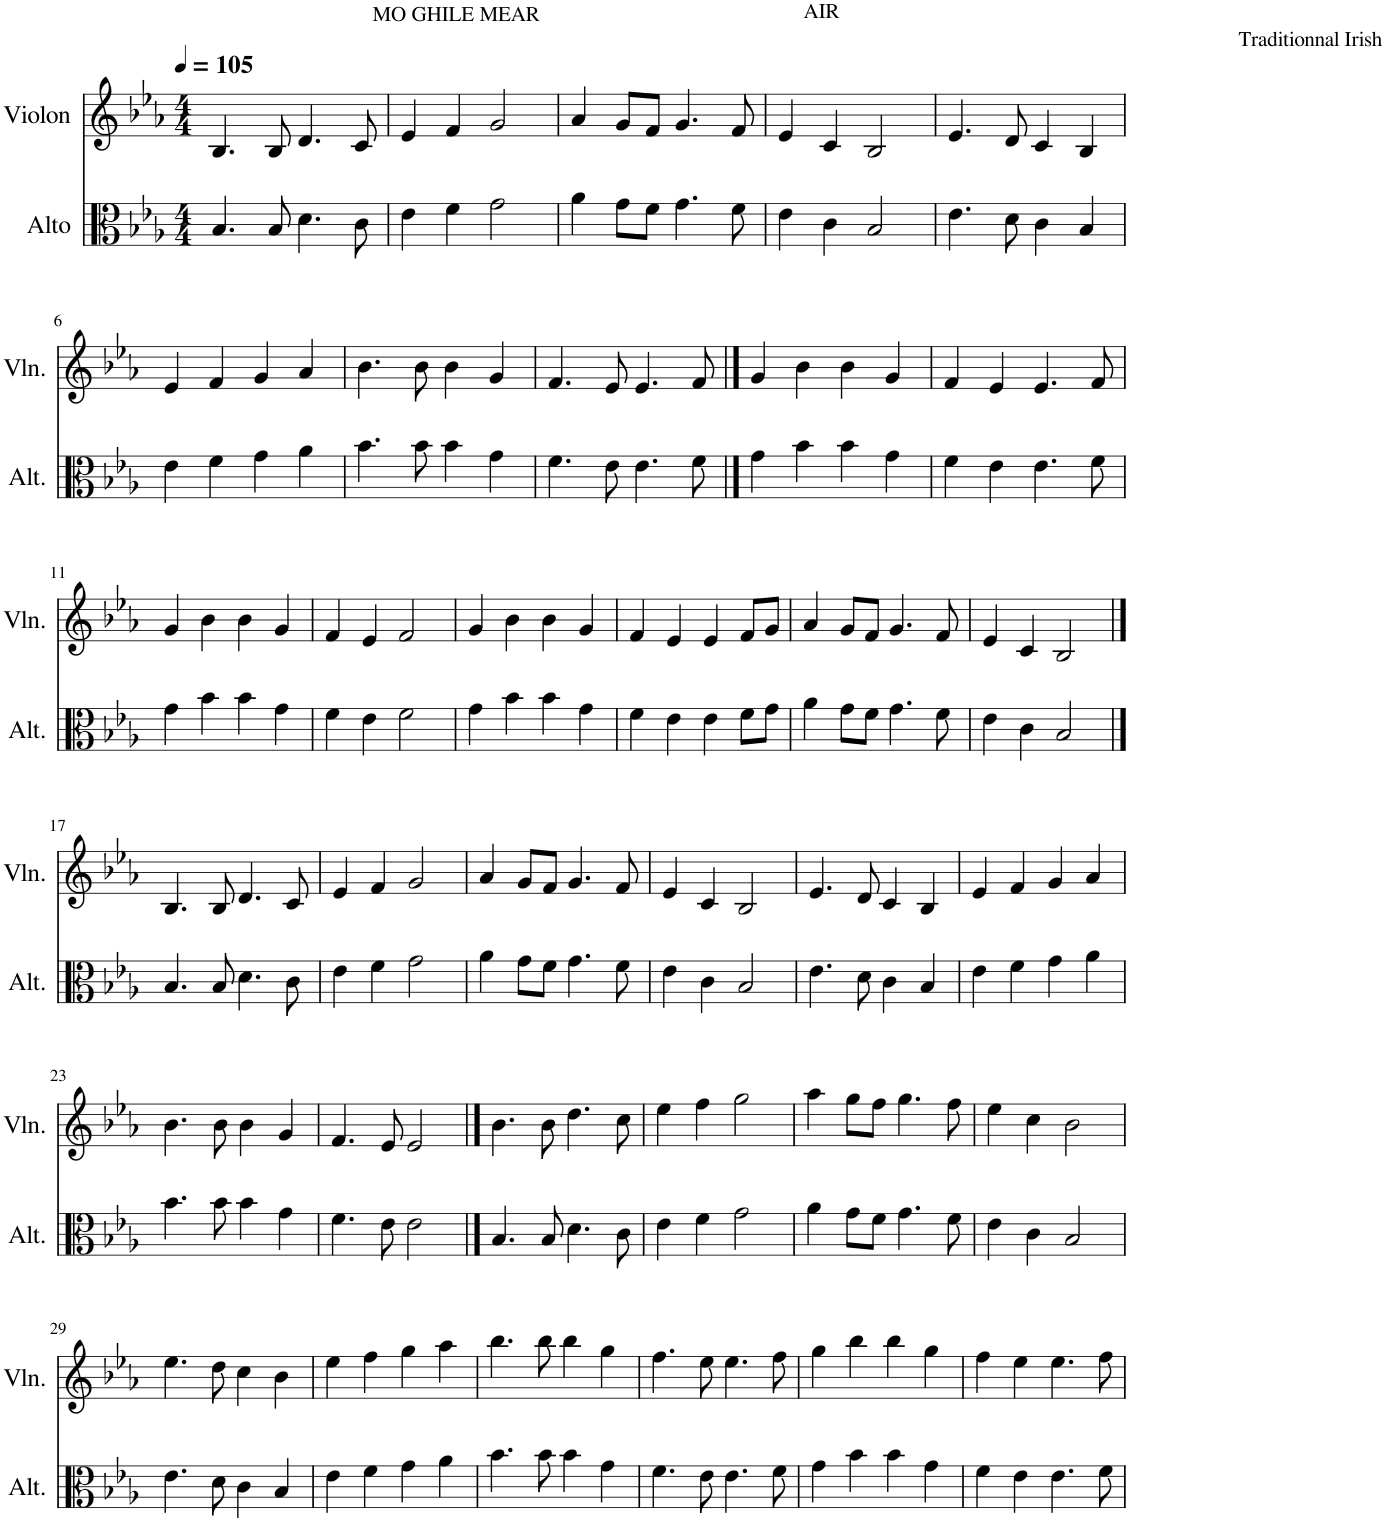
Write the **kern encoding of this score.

**kern	**kern
*part2	*part1
*staff2	*staff1
*I"Alto	*I"Violon
*I'Alt.	*I'Vln.
*clefC3	*clefG2
*k[b-e-a-]	*k[b-e-a-]
*M4/4	*M4/4
*MM105	*MM105
=1	=1
4.B-/	4.B-/
8B-/	8B-/
4.d\	4.d/
8c\	8c/
=2	=2
!	!LO:TX:a:t=MO GHILE MEAR
4e-\	4e-/
4f\	4f/
2g\	2g/
=3	=3
4a-\	4a-/
8g\L	8g/L
8f\J	8f/J
4.g\	4.g/
8f\	8f/
=4	=4
!	!LO:TX:a:t=AIR
4e-\	4e-/
4c\	4c/
2B-/	2B-/
=5	=5
!	!LO:TX:a:t=Traditionnal Irish
4.e-\	4.e-/
8d\	8d/
4c\	4c/
4B-/	4B-/
!!LO:LB:g=z
=6	=6
4e-\	4e-/
4f\	4f/
4g\	4g/
4a-\	4a-/
=7	=7
4.b-\	4.b-\
8b-\	8b-\
4b-\	4b-\
4g\	4g/
=8	=8
4.f\	4.f/
8e-\	8e-/
4.e-\	4.e-/
8f\	8f/
==9	==9
4g\	4g/
4b-\	4b-\
4b-\	4b-\
4g\	4g/
=10	=10
4f\	4f/
4e-\	4e-/
4.e-\	4.e-/
8f\	8f/
!!LO:LB:g=z
=11	=11
4g\	4g/
4b-\	4b-\
4b-\	4b-\
4g\	4g/
=12	=12
4f\	4f/
4e-\	4e-/
2f\	2f/
=13	=13
4g\	4g/
4b-\	4b-\
4b-\	4b-\
4g\	4g/
=14	=14
4f\	4f/
4e-\	4e-/
4e-\	4e-/
8f\L	8f/L
8g\J	8g/J
=15	=15
4a-\	4a-/
8g\L	8g/L
8f\J	8f/J
4.g\	4.g/
8f\	8f/
=16	=16
4e-\	4e-/
4c\	4c/
2B-/	2B-/
!!LO:LB:g=z
==17	==17
4.B-/	4.B-/
8B-/	8B-/
4.d\	4.d/
8c\	8c/
=18	=18
4e-\	4e-/
4f\	4f/
2g\	2g/
=19	=19
4a-\	4a-/
8g\L	8g/L
8f\J	8f/J
4.g\	4.g/
8f\	8f/
=20	=20
4e-\	4e-/
4c\	4c/
2B-/	2B-/
=21	=21
4.e-\	4.e-/
8d\	8d/
4c\	4c/
4B-/	4B-/
=22	=22
4e-\	4e-/
4f\	4f/
4g\	4g/
4a-\	4a-/
!!LO:LB:g=z
=23	=23
4.b-\	4.b-\
8b-\	8b-\
4b-\	4b-\
4g\	4g/
=24	=24
4.f\	4.f/
8e-\	8e-/
2e-\	2e-/
==25	==25
4.B-/	4.b-\
8B-/	8b-\
4.d\	4.dd\
8c\	8cc\
=26	=26
4e-\	4ee-\
4f\	4ff\
2g\	2gg\
=27	=27
4a-\	4aa-\
8g\L	8gg\L
8f\J	8ff\J
4.g\	4.gg\
8f\	8ff\
=28	=28
4e-\	4ee-\
4c\	4cc\
2B-/	2b-\
!!LO:LB:g=z
=29	=29
4.e-\	4.ee-\
8d\	8dd\
4c\	4cc\
4B-/	4b-\
=30	=30
4e-\	4ee-\
4f\	4ff\
4g\	4gg\
4a-\	4aa-\
=31	=31
4.b-\	4.bb-\
8b-\	8bb-\
4b-\	4bb-\
4g\	4gg\
=32	=32
4.f\	4.ff\
8e-\	8ee-\
4.e-\	4.ee-\
8f\	8ff\
=33	=33
4g\	4gg\
4b-\	4bb-\
4b-\	4bb-\
4g\	4gg\
=34	=34
4f\	4ff\
4e-\	4ee-\
4.e-\	4.ee-\
8f\	8ff\
=	=
*-	*-
